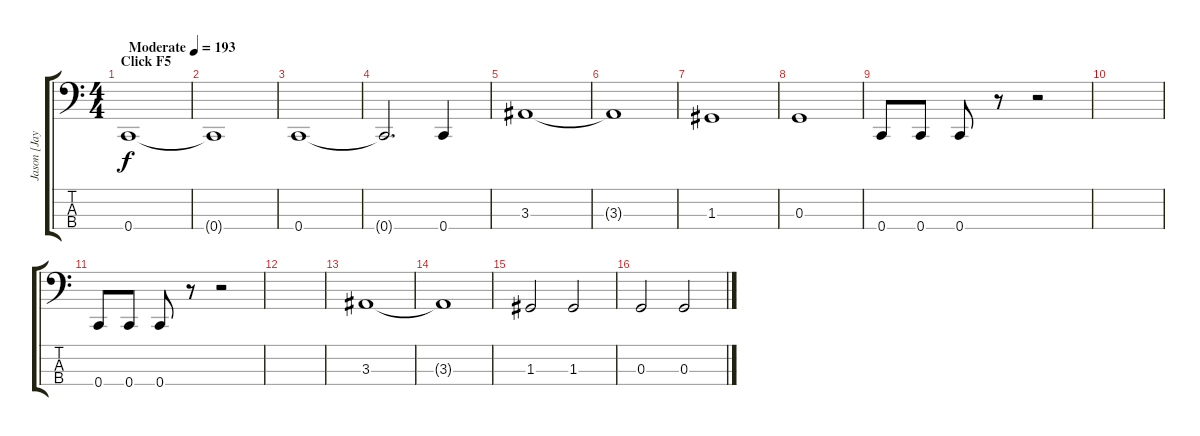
\track ("Jason [Jay] James" "Jason [Jay") {instrument electricbasspick}
\staff {score tabs}
\tuning (F2 C2 G1 C1) {hide}
\ts (4 4)
\section ("" "Click F5")
\tempo (193 "Moderate")
\clef f4
\ks c
0.4.1{dy f instrument electricbasspick} |
0.4{t}.1 |
0.4.1 |
0.4{t}.2{d} 0.4.4 |
3.3.1 |
3.3{t}.1 |
1.3.1 |
0.3.1 |
0.4.8 0.4.8 0.4.8 r.8 r.2 |
|
0.4.8 0.4.8 0.4.8 r.8 r.2 |
|
3.3.1 |
3.3{t}.1 |
1.3.2 1.3.2 |
0.3.2 0.3.2
